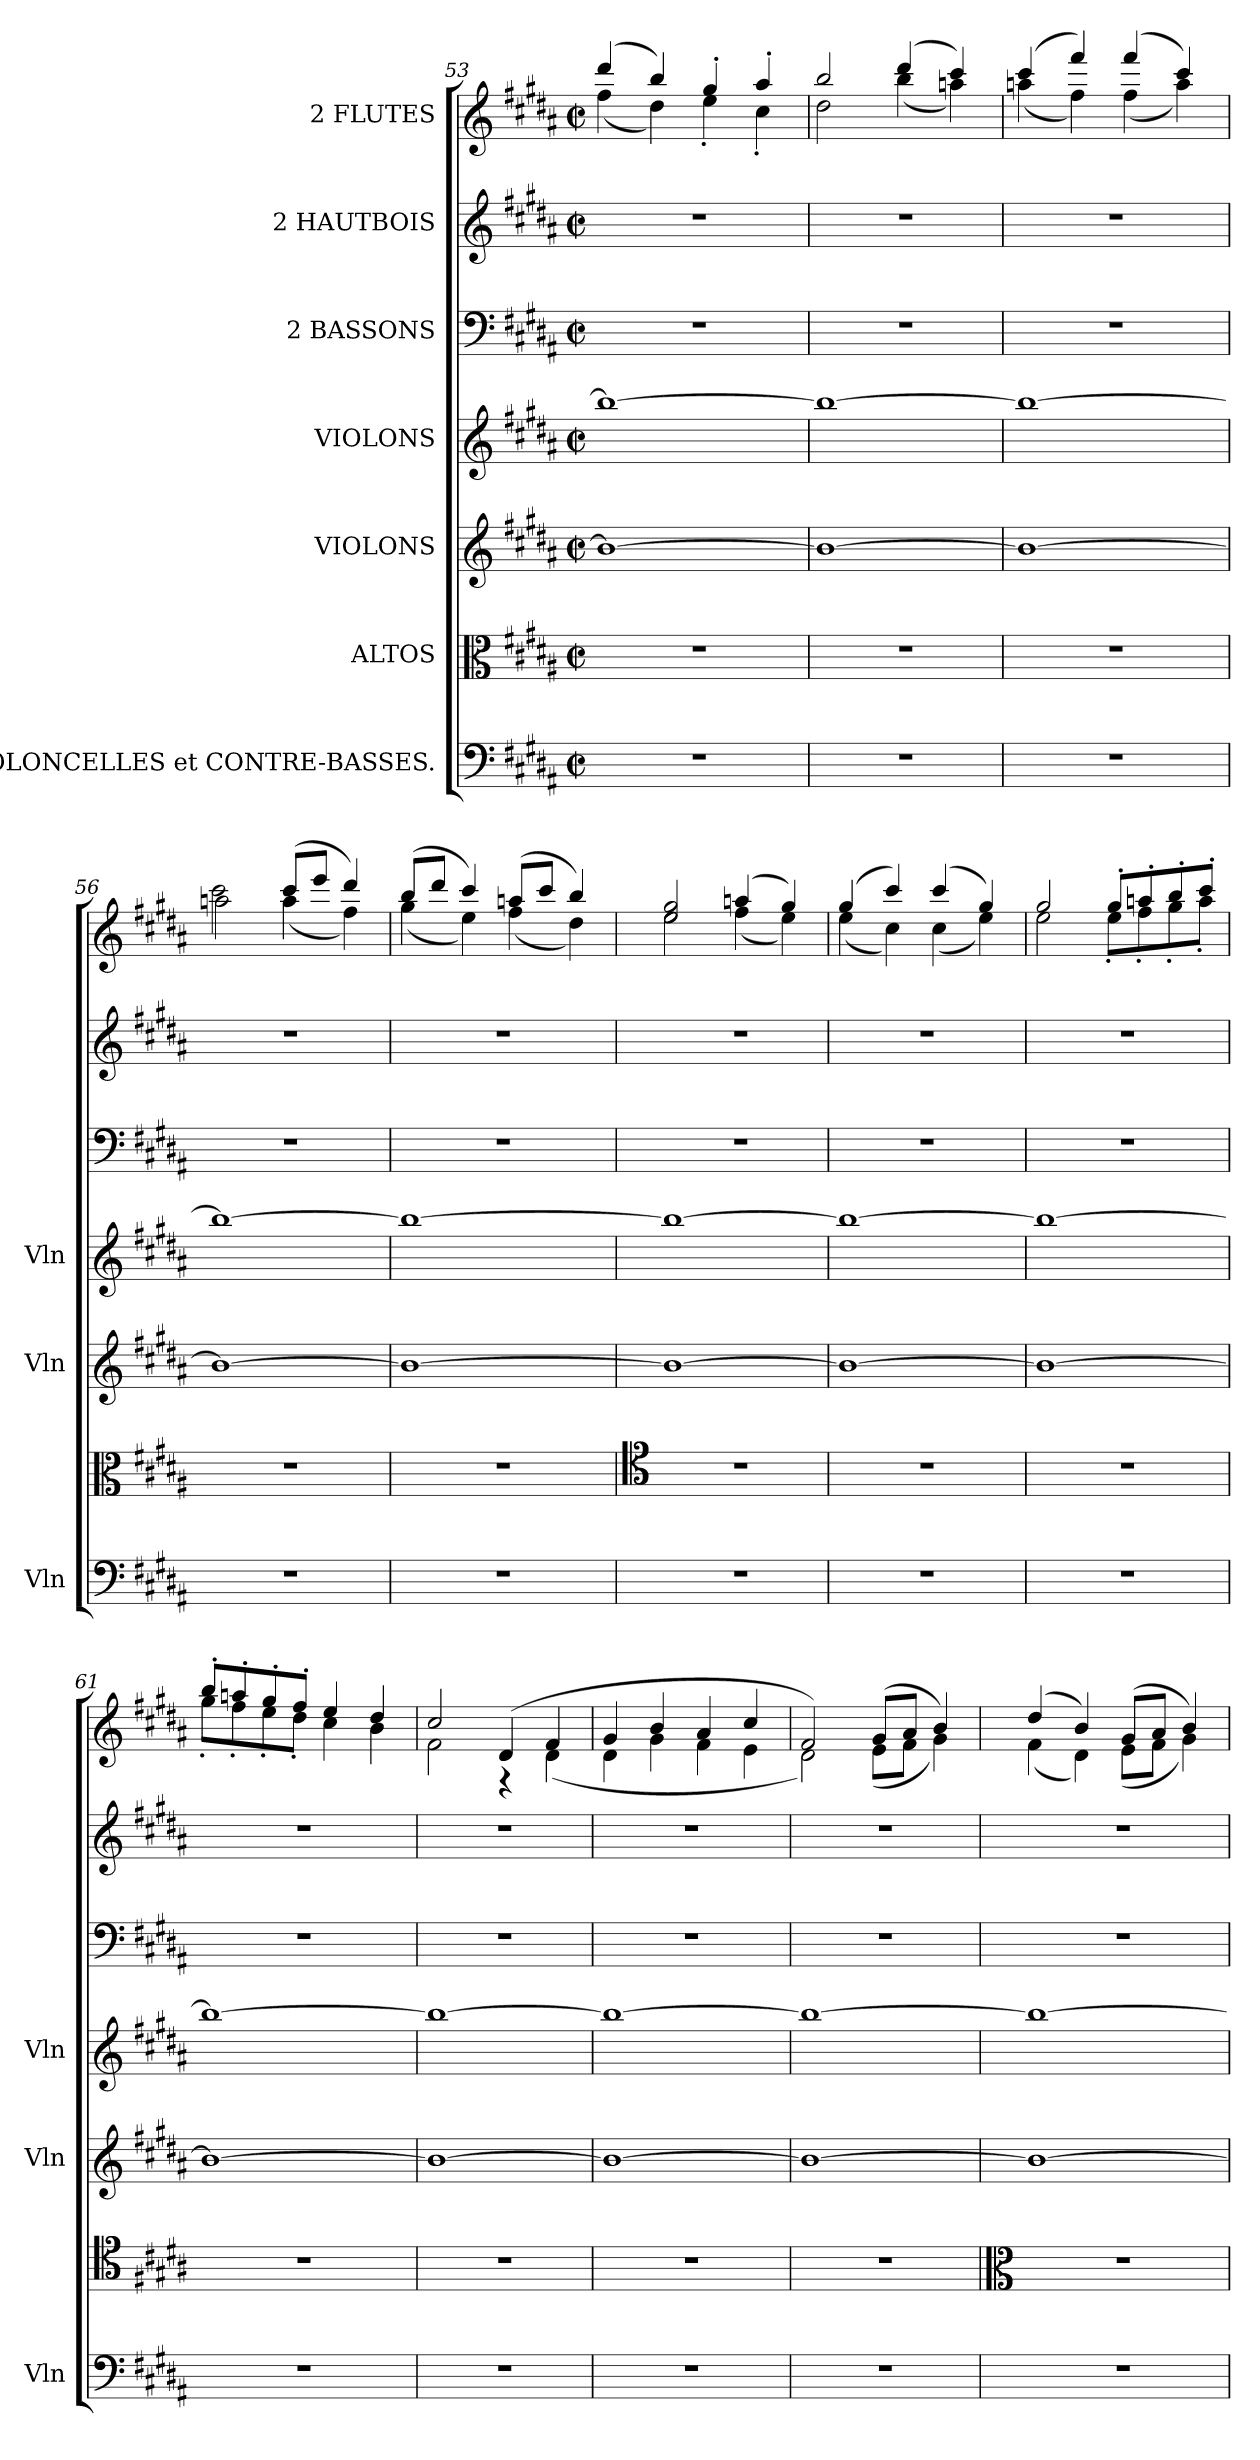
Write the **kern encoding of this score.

**kern	**kern	**kern	**kern	**kern	**kern	**kern
*part7	*part6	*part5	*part4	*part3	*part2	*part1
*staff7	*staff6	*staff5	*staff4	*staff3	*staff2	*staff1
*I"VIOLONCELLES et CONTRE-BASSES.	*I"ALTOS	*I"VIOLONS	*I"VIOLONS	*I"2 BASSONS	*I"2 HAUTBOIS	*I"2 FLUTES
*I'Vln	*	*I'Vln	*I'Vln	*	*	*
*clefF4	*clefC3	*clefG2	*clefG2	*clefF4	*clefG2	*clefG2
*k[f#c#g#d#a#]	*k[f#c#g#d#a#]	*k[f#c#g#d#a#]	*k[f#c#g#d#a#]	*k[f#c#g#d#a#]	*k[f#c#g#d#a#]	*k[f#c#g#d#a#]
*B:	*B:	*B:	*B:	*B:	*B:	*B:
*M2/2	*M2/2	*M2/2	*M2/2	*M2/2	*M2/2	*M2/2
*met(c|)	*met(c|)	*met(c|)	*met(c|)	*met(c|)	*met(c|)	*met(c|)
=53	=53	=53	=53	=53	=53	=53
*	*	*	*	*	*	*^
1r	1r	1b_	1bb_	1r	1r	(4ddd#/	(<4ff#\
.	.	.	.	.	.	4bb/)	4dd#\)
.	.	.	.	.	.	4gg#'>/	4ee'<\
.	.	.	.	.	.	4aa#'>/	4cc#'<\
=54	=54	=54	=54	=54	=54	=54	=54
1r	1r	1b_	1bb_	1r	1r	2bb/	2dd#\
.	.	.	.	.	.	(4ddd#/	(<4bb\
.	.	.	.	.	.	4ccc#/)	4aan\)
=55	=55	=55	=55	=55	=55	=55	=55
1r	1r	1b_	1bb_	1r	1r	(4ccc#/	(<4aan\
.	.	.	.	.	.	4fff#/)	4ff#\)
.	.	.	.	.	.	(4fff#/	(<4ff#\
.	.	.	.	.	.	4ccc#/)	4aa\)
=56	=56	=56	=56	=56	=56	=56	=56
1r	1r	1b_	1bb_	1r	1r	2ccc#\	2aan\
.	.	.	.	.	.	(>8ccc#/L	(<4aa\
.	.	.	.	.	.	8eee/J	.
.	.	.	.	.	.	4ddd#/)	4ff#\)
=57	=57	=57	=57	=57	=57	=57	=57
1r	1r	1b_	1bb_	1r	1r	(>8bb/L	(<4gg#\
.	.	.	.	.	.	8ddd#/J	.
.	.	.	.	.	.	4ccc#/)	4ee\)
.	.	.	.	.	.	(>8aan/L	(<4ff#\
.	.	.	.	.	.	8ccc#/J	.
.	.	.	.	.	.	4bb/)	4dd#\)
!!LO:PB:g=z	!!
=58	=58	=58	=58	=58	=58	=58	=58
*	*clefC4	*	*	*	*	*	*
1r	1r	1b_	1bb_	1r	1r	2ee/ 2gg#/	2ee\
.	.	.	.	.	.	(4aan/	(<4ff#\
.	.	.	.	.	.	4gg#/)	4ee\)
=59	=59	=59	=59	=59	=59	=59	=59
1r	1r	1b_	1bb_	1r	1r	(4gg#/	(<4ee\
.	.	.	.	.	.	4ccc#/)	4cc#\)
.	.	.	.	.	.	(4ccc#/	(<4cc#\
.	.	.	.	.	.	4gg#/)	4ee\)
=60	=60	=60	=60	=60	=60	=60	=60
1r	1r	1b_	1bb_	1r	1r	2gg#/	2ee\
.	.	.	.	.	.	8gg#'>/L	8ee'<\L
.	.	.	.	.	.	8aan'>/	8ff#'<\
.	.	.	.	.	.	8bb'>/	8gg#'<\
.	.	.	.	.	.	8ccc#'>/J	8aa'<\J
=61	=61	=61	=61	=61	=61	=61	=61
1r	1r	1b_	1bb_	1r	1r	8bb'>/L	8gg#'<\L
.	.	.	.	.	.	8aan'>/	8ff#'<\
.	.	.	.	.	.	8gg#'>/	8ee'<\
.	.	.	.	.	.	8ff#'>/J	8dd#'<\J
.	.	.	.	.	.	4ee/	4cc#\
.	.	.	.	.	.	4dd#/	4b\
=62	=62	=62	=62	=62	=62	=62	=62
1r	1r	1b_	1bb_	1r	1r	2cc#/	2f#\
.	.	.	.	.	.	(4d#/	4rF
.	.	.	.	.	.	4f#/	(<4d#\
=63	=63	=63	=63	=63	=63	=63	=63
1r	1r	1b_	1bb_	1r	1r	4g#/	4d#\
.	.	.	.	.	.	4b/	4g#\
.	.	.	.	.	.	4a#/	4f#\
.	.	.	.	.	.	4cc#/	4e\
=64	=64	=64	=64	=64	=64	=64	=64
1r	1r	1b_	1bb_	1r	1r	2f#/)	2d#\)
.	.	.	.	.	.	(>8g#/L	(<8e\L
.	.	.	.	.	.	8a#/J	8f#\J
.	.	.	.	.	.	4b/)	4g#\)
!!LO:LB:g=z	!!
=65	=65	=65	=65	=65	=65	=65	=65
*	*clefC3	*	*	*	*	*	*
1r	1r	1b_	1bb_	1r	1r	(4dd#/	(<4f#\
.	.	.	.	.	.	4b/)	4d#\)
.	.	.	.	.	.	(>8g#/L	(<8e\L
.	.	.	.	.	.	8a#/J	8f#\J
.	.	.	.	.	.	4b/)	4g#\)
*	*	*	*	*	*	*v	*v
=	=	=	=	=	=	=
*-	*-	*-	*-	*-	*-	*-
